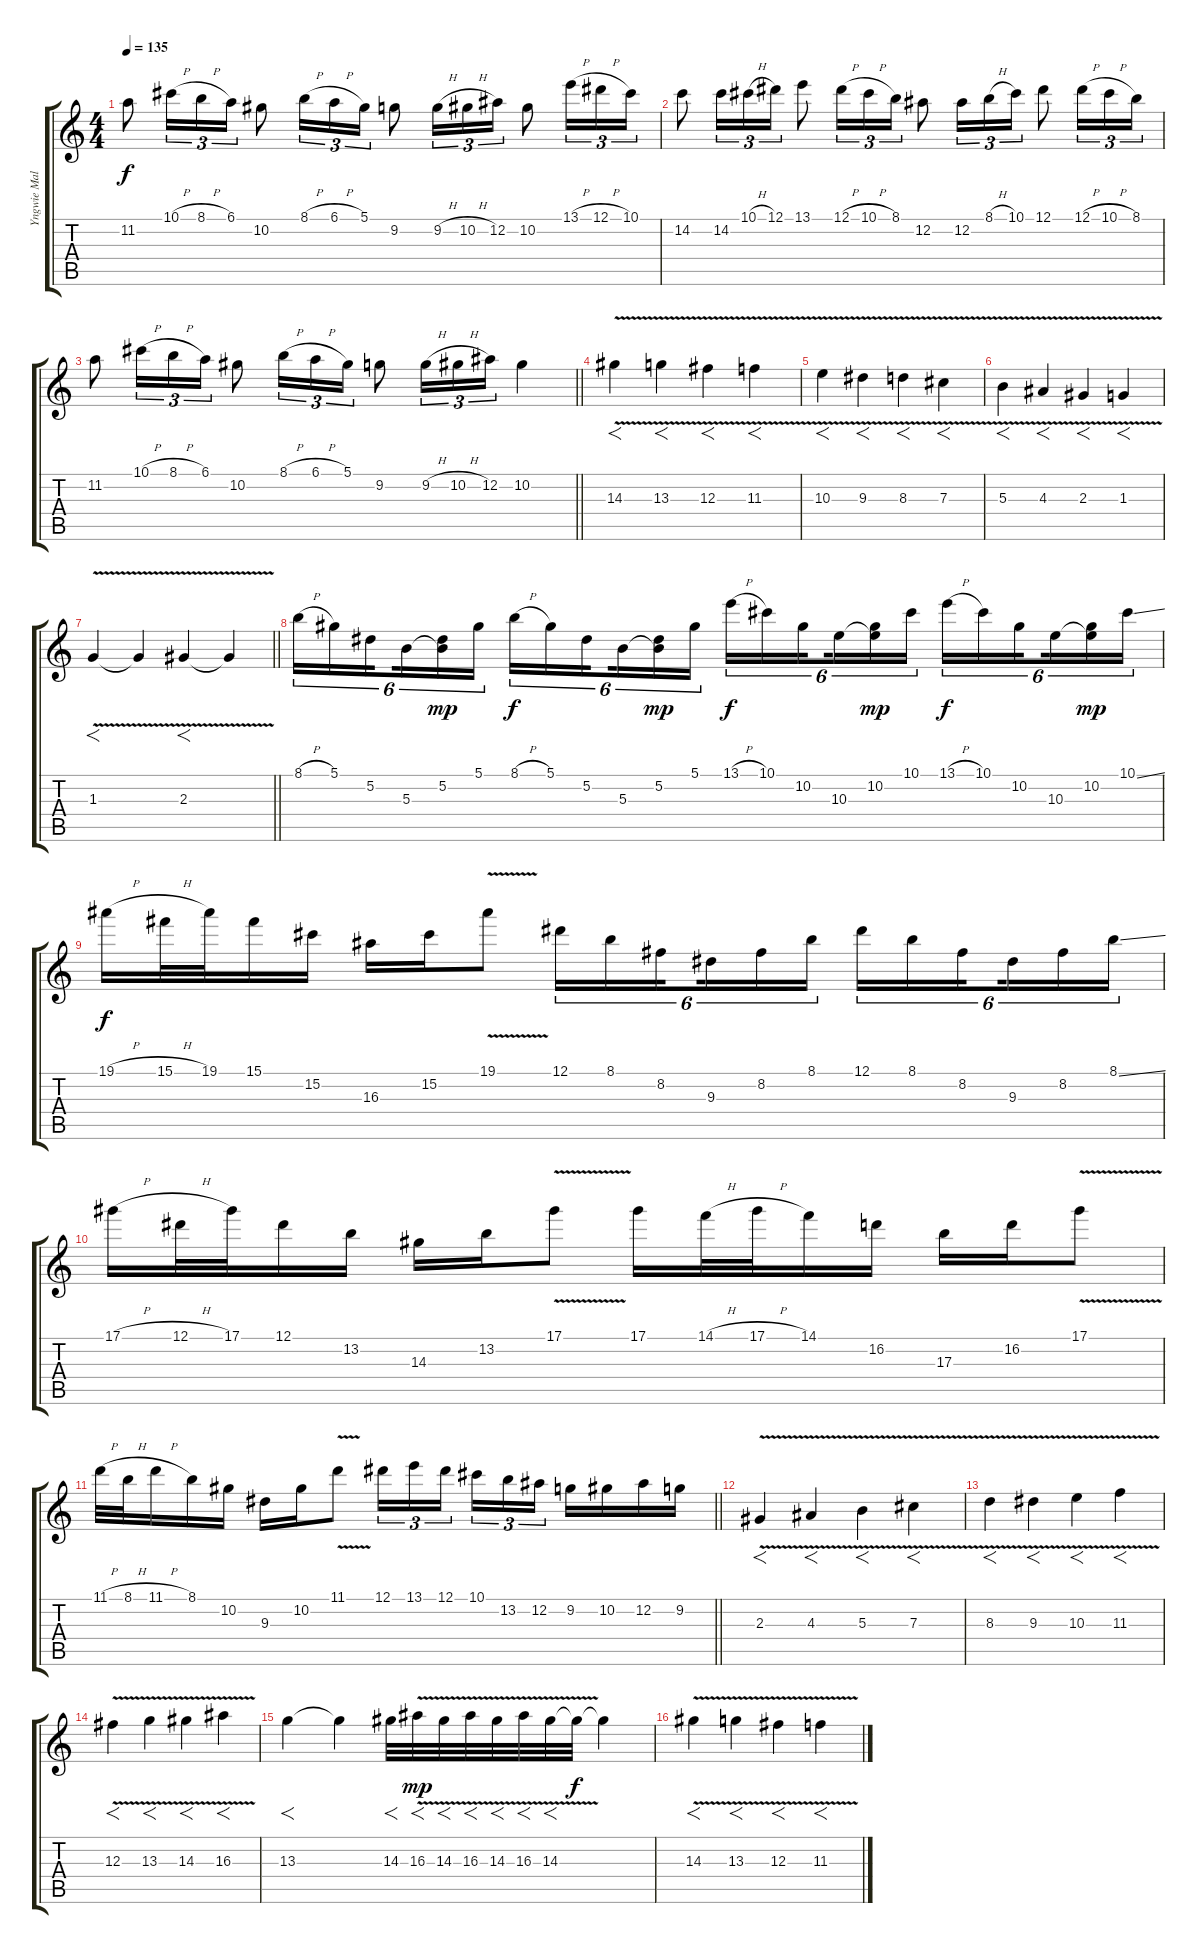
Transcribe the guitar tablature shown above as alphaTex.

\track ("Yngwie Malmsteen" "Yngwie Mal") {instrument overdrivenguitar}
\staff {score tabs}
\tuning (Eb4 Bb3 Gb3 Db3 Ab2 Eb2) {hide}
\ts (4 4)
\tempo 135
\clef g2
\ks c
11.2.8{dy f} 10.1{h}.16{tu (3 2)} 8.1{h}.16{tu (3 2)} 6.1.16{tu (3 2)} 10.2.8 8.1{h}.16{tu (3 2)} 6.1{h}.16{tu (3 2)} 5.1.16{tu (3 2)} 9.2.8 9.2{h}.16{tu (3 2)} 10.2{h}.16{tu (3 2)} 12.2.16{tu (3 2)} 10.2.8 13.1{h}.16{tu (3 2)} 12.1{h}.16{tu (3 2)} 10.1.16{tu (3 2)} |
14.2.8 14.2.16{tu (3 2)} 10.1{h}.16{tu (3 2)} 12.1.16{tu (3 2)} 13.1.8 12.1{h}.16{tu (3 2)} 10.1{h}.16{tu (3 2)} 8.1.16{tu (3 2)} 12.2.8 12.2.16{tu (3 2)} 8.1{h}.16{tu (3 2)} 10.1.16{tu (3 2)} 12.1.8 12.1{h}.16{tu (3 2)} 10.1{h}.16{tu (3 2)} 8.1.16{tu (3 2)} |
\barLineRight lightlight
11.2.8 10.1{h}.16{tu (3 2)} 8.1{h}.16{tu (3 2)} 6.1.16{tu (3 2)} 10.2.8 8.1{h}.16{tu (3 2)} 6.1{h}.16{tu (3 2)} 5.1.16{tu (3 2)} 9.2.8 9.2{h}.16{tu (3 2)} 10.2{h}.16{tu (3 2)} 12.2.16{tu (3 2)} 10.2.4 |
\section ("" "")
14.3{v}.4{f} 13.3{v}.4{f} 12.3{v}.4{f} 11.3{v}.4{f} |
10.3{v}.4{f} 9.3{v}.4{f} 8.3{v}.4{f} 7.3{v}.4{f} |
5.3{v}.4{f} 4.3{v}.4{f} 2.3{v}.4{f} 1.3{v}.4{f} |
\barLineRight lightlight
1.3{v}.4{f} 1.3{t}.4 2.3{v}.4{f} 2.3{t}.4 |
\section ("" "")
8.1{h}.16{tu (6 4)} 5.1.16{tu (6 4)} 5.2.16{tu (6 4) beam splitsecondary} 5.3.16{tu (6 4)} (5.2 5.3{t}).16{tu (6 4) dy mp} 5.1.16{tu (6 4)} 8.1{h}.16{tu (6 4) dy f} 5.1.16{tu (6 4)} 5.2.16{tu (6 4) beam splitsecondary} 5.3.16{tu (6 4)} (5.2 5.3{t}).16{tu (6 4) dy mp} 5.1.16{tu (6 4)} 13.1{h}.16{tu (6 4) dy f} 10.1.16{tu (6 4)} 10.2.16{tu (6 4) beam splitsecondary} 10.3.16{tu (6 4)} (10.2 10.3{t}).16{tu (6 4) dy mp} 10.1.16{tu (6 4)} 13.1{h}.16{tu (6 4) dy f} 10.1.16{tu (6 4)} 10.2.16{tu (6 4) beam splitsecondary} 10.3.16{tu (6 4)} (10.2 10.3{t}).16{tu (6 4) dy mp} 10.1{ss}.16{tu (6 4)} |
19.1{h}.16{dy f} 15.1{h}.32 19.1.32 15.1.16 15.2.16 16.3.16 15.2.16 19.1{v}.8 12.1.16{tu (6 4)} 8.1.16{tu (6 4)} 8.2.16{tu (6 4) beam splitsecondary} 9.3.16{tu (6 4)} 8.2.16{tu (6 4)} 8.1.16{tu (6 4)} 12.1.16{tu (6 4)} 8.1.16{tu (6 4)} 8.2.16{tu (6 4) beam splitsecondary} 9.3.16{tu (6 4)} 8.2.16{tu (6 4)} 8.1{ss}.16{tu (6 4)} |
17.1{h}.16 12.1{h}.32 17.1.32 12.1.16 13.2.16 14.3.16 13.2.16 17.1{v}.8 17.1.16 14.1{h}.32 17.1{h}.32 14.1.16 16.2.16 17.3.16 16.2.16 17.1{v}.8 |
\barLineRight lightlight
11.1{h}.32 8.1{h}.32 11.1{h}.16 8.1.16 10.2.16 9.3.16 10.2.16 11.1{v}.8 12.1.16{tu (3 2)} 13.1.16{tu (3 2)} 12.1.16{tu (3 2) beam splitsecondary} 10.1.16{tu (3 2)} 13.2.16{tu (3 2)} 12.2.16{tu (3 2)} 9.2.16 10.2.16 12.2.16 9.2.16 |
\section ("" "")
2.3{v}.4{f} 4.3{v}.4{f} 5.3{v}.4{f} 7.3{v}.4{f} |
8.3{v}.4{f} 9.3{v}.4{f} 10.3{v}.4{f} 11.3{v}.4{f} |
12.3{v}.4{f} 13.3{v}.4{f} 14.3{v}.4{f} 16.3{v}.4{f} |
13.3.4{f} 13.3{t}.4 14.3.32{f} 16.3{v}.32{f dy mp} 14.3{v}.32{f} 16.3{v}.32{f} 14.3{v}.32{f} 16.3{v}.32{f} 14.3{v}.32{f} 14.3{t}.32{dy f} 14.3{t}.4 |
14.3{v}.4{f} 13.3{v}.4{f} 12.3{v}.4{f} 11.3{v}.4{f}
